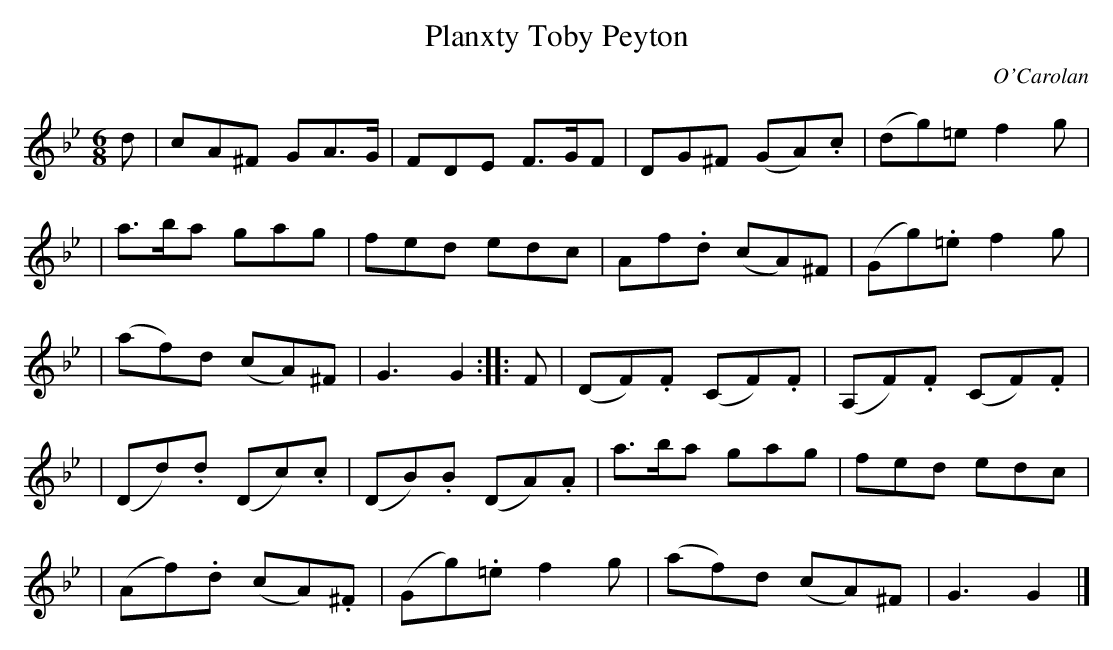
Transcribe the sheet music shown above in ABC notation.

X:1
T: Planxty Toby Peyton
C:O'Carolan
M:6/8
L:1/8
K:Gm
d \
| cA^F GA>G | FDE F>GF | DG^F (GA).c | (dg)=e f2g |
| a>ba gag | fed edc | Af.d (cA)^F | (Gg).=e f2g |
| (af)d (cA)^F | G3 G2 :: F | (DF).F (CF).F | (A,F).F (CF).F |
| (Dd).d (Dc).c | (DB).B (DA).A | a>ba gag | fed edc |
| (Af).d (cA).^F | (Gg).=e f2g | (af)d (cA)^F | G3 G2 |]
